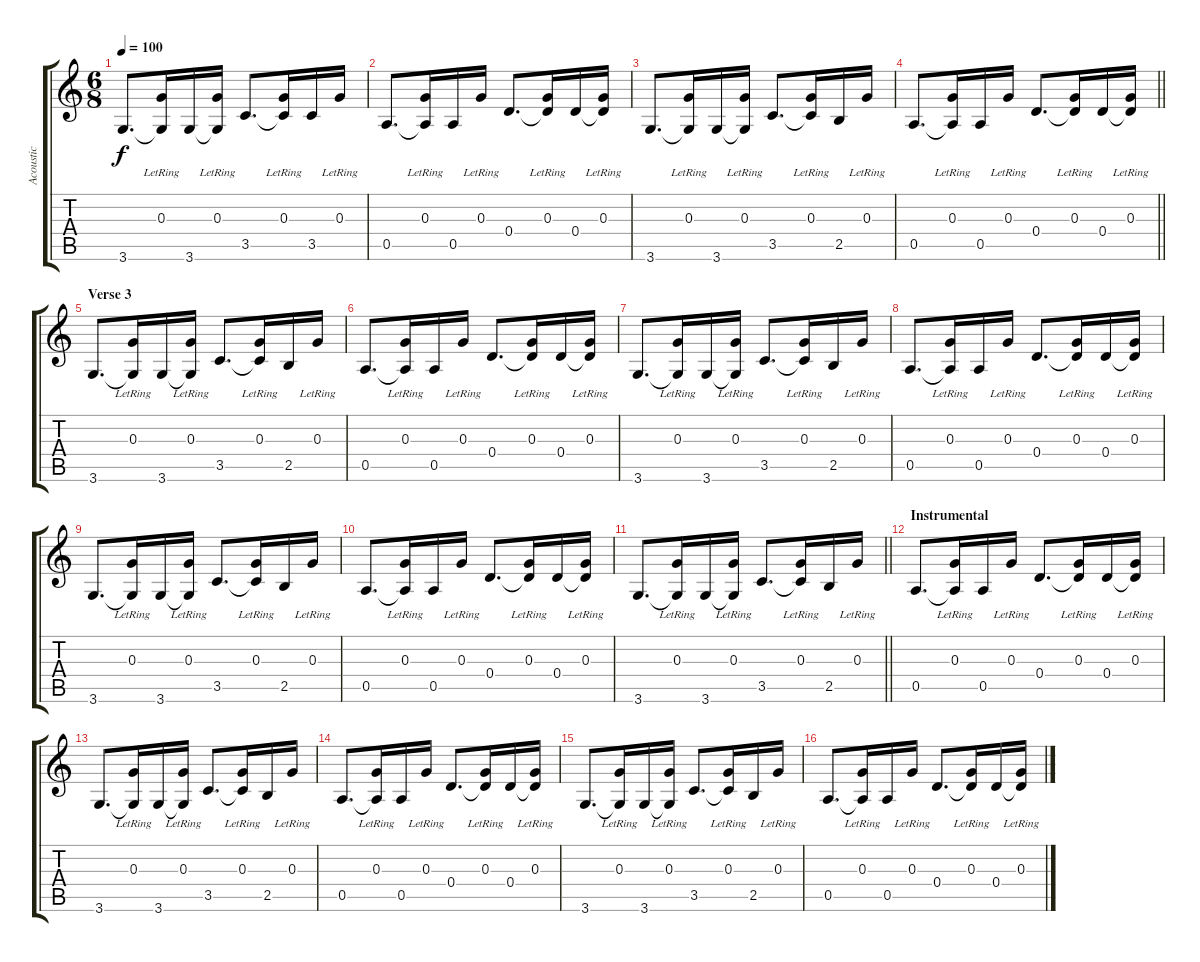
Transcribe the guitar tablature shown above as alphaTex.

\track ("Acoustic" "Acoustic") {instrument acousticguitarsteel}
\staff {score tabs}
\tuning (E4 B3 G3 D3 A2 E2) {hide}
\ts (6 8)
\tempo 100
\clef g2
\ks c
3.6.8{d dy f} (0.3{lr} 3.6{t}).16 3.6.16 (0.3{lr} 3.6{t}).16 3.5.8{d} (0.3{lr} 3.5{t}).16 3.5.16 0.3{lr}.16 |
0.5.8{d} (0.3{lr} 0.5{t}).16 0.5.16 0.3{lr}.16 0.4.8{d} (0.3{lr} 0.4{t}).16 0.4.16 (0.3{lr} 0.4{t}).16 |
3.6.8{d} (0.3{lr} 3.6{t}).16 3.6.16 (0.3{lr} 3.6{t}).16 3.5.8{d} (0.3{lr} 3.5{t}).16 2.5.16 0.3{lr}.16 |
\barLineRight lightlight
0.5.8{d} (0.3{lr} 0.5{t}).16 0.5.16 0.3{lr}.16 0.4.8{d} (0.3{lr} 0.4{t}).16 0.4.16 (0.3{lr} 0.4{t}).16 |
\section ("" "Verse 3")
3.6.8{d} (0.3{lr} 3.6{t}).16 3.6.16 (0.3{lr} 3.6{t}).16 3.5.8{d} (0.3{lr} 3.5{t}).16 2.5.16 0.3{lr}.16 |
0.5.8{d} (0.3{lr} 0.5{t}).16 0.5.16 0.3{lr}.16 0.4.8{d} (0.3{lr} 0.4{t}).16 0.4.16 (0.3{lr} 0.4{t}).16 |
3.6.8{d} (0.3{lr} 3.6{t}).16 3.6.16 (0.3{lr} 3.6{t}).16 3.5.8{d} (0.3{lr} 3.5{t}).16 2.5.16 0.3{lr}.16 |
0.5.8{d} (0.3{lr} 0.5{t}).16 0.5.16 0.3{lr}.16 0.4.8{d} (0.3{lr} 0.4{t}).16 0.4.16 (0.3{lr} 0.4{t}).16 |
3.6.8{d} (0.3{lr} 3.6{t}).16 3.6.16 (0.3{lr} 3.6{t}).16 3.5.8{d} (0.3{lr} 3.5{t}).16 2.5.16 0.3{lr}.16 |
0.5.8{d} (0.3{lr} 0.5{t}).16 0.5.16 0.3{lr}.16 0.4.8{d} (0.3{lr} 0.4{t}).16 0.4.16 (0.3{lr} 0.4{t}).16 |
\barLineRight lightlight
3.6.8{d} (0.3{lr} 3.6{t}).16 3.6.16 (0.3{lr} 3.6{t}).16 3.5.8{d} (0.3{lr} 3.5{t}).16 2.5.16 0.3{lr}.16 |
\section ("" "Instrumental")
0.5.8{d} (0.3{lr} 0.5{t}).16 0.5.16 0.3{lr}.16 0.4.8{d} (0.3{lr} 0.4{t}).16 0.4.16 (0.3{lr} 0.4{t}).16 |
3.6.8{d} (0.3{lr} 3.6{t}).16 3.6.16 (0.3{lr} 3.6{t}).16 3.5.8{d} (0.3{lr} 3.5{t}).16 2.5.16 0.3{lr}.16 |
0.5.8{d} (0.3{lr} 0.5{t}).16 0.5.16 0.3{lr}.16 0.4.8{d} (0.3{lr} 0.4{t}).16 0.4.16 (0.3{lr} 0.4{t}).16 |
3.6.8{d} (0.3{lr} 3.6{t}).16 3.6.16 (0.3{lr} 3.6{t}).16 3.5.8{d} (0.3{lr} 3.5{t}).16 2.5.16 0.3{lr}.16 |
0.5.8{d} (0.3{lr} 0.5{t}).16 0.5.16 0.3{lr}.16 0.4.8{d} (0.3{lr} 0.4{t}).16 0.4.16 (0.3{lr} 0.4{t}).16
